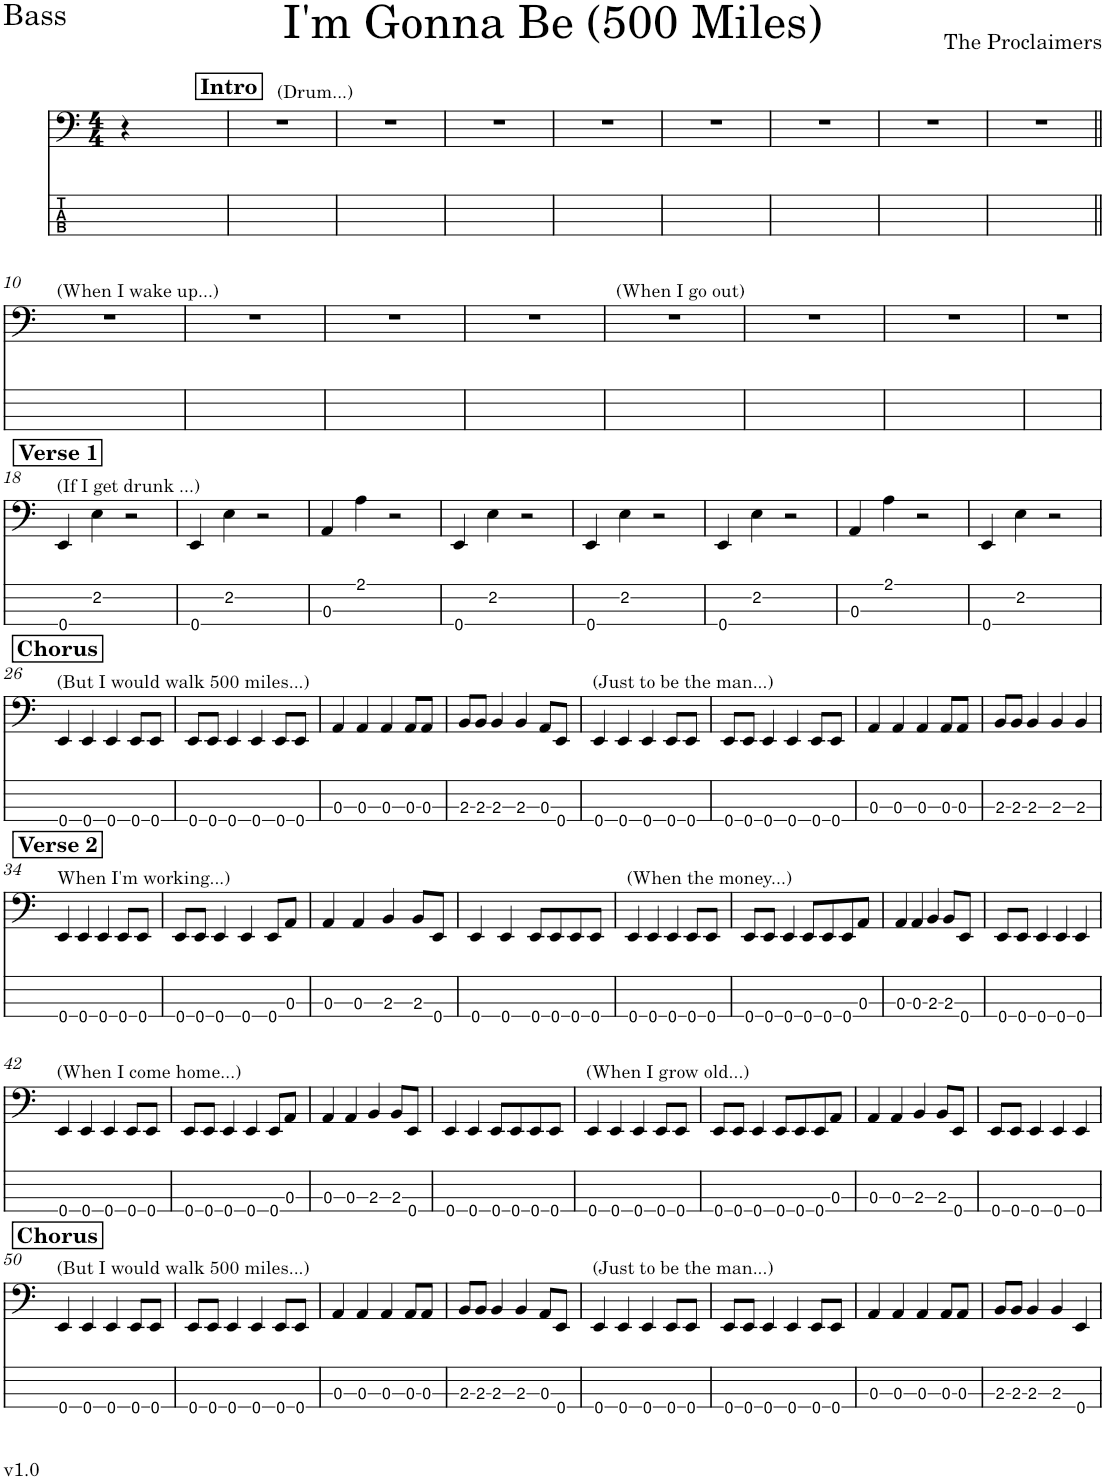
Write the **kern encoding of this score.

**kern	**kern
*part1	*part1
*staff2	*staff1
*I"Bass Guitar	*
*I'B. Guit.	*
*stria4	*
*	*clefF4
*Trd7c12	*Trd7c12
*k[]	*k[]
*M4/4	*M4/4
=1	=1
4r	4r
!!LO:REH:place=s1:a:B:cj:fs=12:t=Intro
=2	=2
!	!LO:TX:a:t=(Drum...)
1r	1r
=3	=3
1r	1r
=4	=4
1r	1r
=5	=5
1r	1r
=6	=6
1r	1r
=7	=7
1r	1r
=8	=8
1r	1r
=9	=9
1r	1r
!!LO:LB:g=z
=10||	=10||
!	!LO:TX:a:t=(When I wake up...)
1r	1r
=11	=11
1r	1r
=12	=12
1r	1r
=13	=13
1r	1r
=14	=14
!	!LO:TX:a:t=(When I go out)
1r	1r
=15	=15
1r	1r
=16	=16
1r	1r
=17	=17
1r	1r
!!LO:LB:g=z
!!LO:REH:place=s1:a:B:cj:fs=12:t=Verse 1
=18	=18
!	!LO:TX:a:t=(If I get drunk ...)
4EE	4EE/
4E	4E\
2r	2r
=19	=19
4EE	4EE/
4E	4E\
2r	2r
=20	=20
4AA	4AA/
4A	4A\
2r	2r
=21	=21
4EE	4EE/
4E	4E\
2r	2r
=22	=22
4EE	4EE/
4E	4E\
2r	2r
=23	=23
4EE	4EE/
4E	4E\
2r	2r
=24	=24
4AA	4AA/
4A	4A\
2r	2r
=25	=25
4EE	4EE/
4E	4E\
2r	2r
!!LO:LB:g=z
!!LO:REH:place=s1:a:B:cj:fs=12:t=Chorus
=26	=26
!	!LO:TX:a:t=(But I would walk 500 miles...)
4EE	4EE/
4EE	4EE/
4EE	4EE/
8EEL	8EE/L
8EEJ	8EE/J
=27	=27
8EEL	8EE/L
8EEJ	8EE/J
4EE	4EE/
4EE	4EE/
8EEL	8EE/L
8EEJ	8EE/J
=28	=28
4AA	4AA/
4AA	4AA/
4AA	4AA/
8AAL	8AA/L
8AAJ	8AA/J
=29	=29
8BBL	8BB/L
8BBJ	8BB/J
4BB	4BB/
4BB	4BB/
8AAL	8AA/L
8EEJ	8EE/J
=30	=30
!	!LO:TX:a:t=(Just to be the man...)
4EE	4EE/
4EE	4EE/
4EE	4EE/
8EEL	8EE/L
8EEJ	8EE/J
=31	=31
8EEL	8EE/L
8EEJ	8EE/J
4EE	4EE/
4EE	4EE/
8EEL	8EE/L
8EEJ	8EE/J
=32	=32
4AA	4AA/
4AA	4AA/
4AA	4AA/
8AAL	8AA/L
8AAJ	8AA/J
=33	=33
8BBL	8BB/L
8BBJ	8BB/J
4BB	4BB/
4BB	4BB/
4BB	4BB/
!!LO:LB:g=z
!!LO:REH:place=s1:a:B:cj:fs=12:t=Verse 2
=34	=34
!	!LO:TX:a:t=When I'm working...)
4EE	4EE/
4EE	4EE/
4EE	4EE/
8EEL	8EE/L
8EEJ	8EE/J
=35	=35
8EEL	8EE/L
8EEJ	8EE/J
4EE	4EE/
4EE	4EE/
8EEL	8EE/L
8AAJ	8AA/J
=36	=36
4AA	4AA/
4AA	4AA/
4BB	4BB/
8BBL	8BB/L
8EEJ	8EE/J
=37	=37
4EE	4EE/
4EE	4EE/
8EEL	8EE/L
8EEJ	8EE/
8EEL	8EE/
8EEJ	8EE/J
=38	=38
!	!LO:TX:a:t=(When the money...)
4EE	4EE/
4EE	4EE/
4EE	4EE/
8EEL	8EE/L
8EEJ	8EE/J
=39	=39
8EEL	8EE/L
8EEJ	8EE/J
4EE	4EE/
8EEL	8EE/L
8EEJ	8EE/
8EEL	8EE/
8AAJ	8AA/J
=40	=40
4AA	4AA/
4AA	4AA/
4BB	4BB/
8BBL	8BB/L
8EEJ	8EE/J
=41	=41
8EEL	8EE/L
8EEJ	8EE/J
4EE	4EE/
4EE	4EE/
4EE	4EE/
!!LO:LB:g=z
=42	=42
!	!LO:TX:a:t=(When I come home...)
4EE	4EE/
4EE	4EE/
4EE	4EE/
8EEL	8EE/L
8EEJ	8EE/J
=43	=43
8EEL	8EE/L
8EEJ	8EE/J
4EE	4EE/
4EE	4EE/
8EEL	8EE/L
8AAJ	8AA/J
=44	=44
4AA	4AA/
4AA	4AA/
4BB	4BB/
8BBL	8BB/L
8EEJ	8EE/J
=45	=45
4EE	4EE/
4EE	4EE/
8EEL	8EE/L
8EEJ	8EE/
8EEL	8EE/
8EEJ	8EE/J
=46	=46
!	!LO:TX:a:t=(When I grow old...)
4EE	4EE/
4EE	4EE/
4EE	4EE/
8EEL	8EE/L
8EEJ	8EE/J
=47	=47
8EEL	8EE/L
8EEJ	8EE/J
4EE	4EE/
8EEL	8EE/L
8EEJ	8EE/
8EEL	8EE/
8AAJ	8AA/J
=48	=48
4AA	4AA/
4AA	4AA/
4BB	4BB/
8BBL	8BB/L
8EEJ	8EE/J
=49	=49
8EEL	8EE/L
8EEJ	8EE/J
4EE	4EE/
4EE	4EE/
4EE	4EE/
!!LO:LB:g=z
!!LO:REH:place=s1:a:B:cj:fs=12:t=Chorus
=50	=50
!	!LO:TX:a:t=(But I would walk 500 miles...)
4EE	4EE/
4EE	4EE/
4EE	4EE/
8EEL	8EE/L
8EEJ	8EE/J
=51	=51
8EEL	8EE/L
8EEJ	8EE/J
4EE	4EE/
4EE	4EE/
8EEL	8EE/L
8EEJ	8EE/J
=52	=52
4AA	4AA/
4AA	4AA/
4AA	4AA/
8AAL	8AA/L
8AAJ	8AA/J
=53	=53
8BBL	8BB/L
8BBJ	8BB/J
4BB	4BB/
4BB	4BB/
8AAL	8AA/L
8EEJ	8EE/J
=54	=54
!	!LO:TX:a:t=(Just to be the man...)
4EE	4EE/
4EE	4EE/
4EE	4EE/
8EEL	8EE/L
8EEJ	8EE/J
=55	=55
8EEL	8EE/L
8EEJ	8EE/J
4EE	4EE/
4EE	4EE/
8EEL	8EE/L
8EEJ	8EE/J
=56	=56
4AA	4AA/
4AA	4AA/
4AA	4AA/
8AAL	8AA/L
8AAJ	8AA/J
=57	=57
8BBL	8BB/L
8BBJ	8BB/J
4BB	4BB/
4BB	4BB/
4EE	4EE/
=	=
*-	*-
